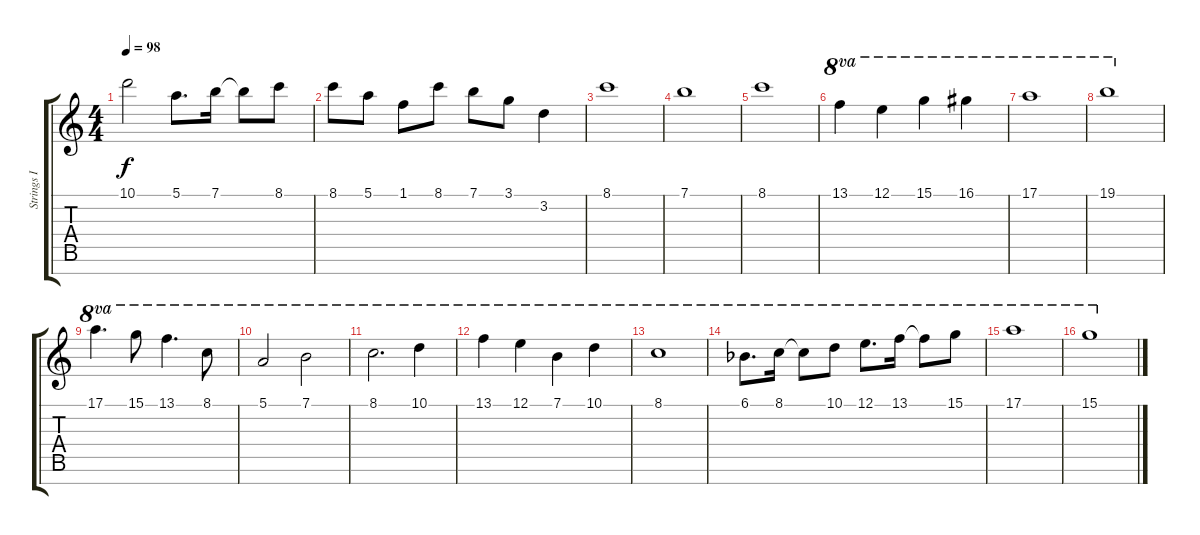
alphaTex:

\track ("Strings I" "Strings I") {instrument stringensemble1}
\staff {score tabs}
\tuning (E5 B4 G4 D4 A3 E3 B2) {hide}
\ts (4 4)
\tempo 98
\clef g2
\ks c
10.1.2{dy f} 5.1.8{d} 7.1.16 7.1{t}.8 8.1.8 |
8.1.8 5.1.8 1.1.8 8.1.8 7.1.8 3.1.8 3.2.4 |
8.1.1 |
7.1.1 |
8.1.1 |
13.1.4{ot 8va} 12.1.4{ot 8va} 15.1.4{ot 8va} 16.1.4{ot 8va} |
17.1.1{ot 8va} |
19.1.1{ot 8va} |
17.1.4{d ot 8va} 15.1.8{ot 8va} 13.1.4{d ot 8va} 8.1.8{ot 8va} |
5.1.2{ot 8va} 7.1.2{ot 8va} |
8.1.2{d ot 8va} 10.1.4{ot 8va} |
13.1.4{ot 8va} 12.1.4{ot 8va} 7.1.4{ot 8va} 10.1.4{ot 8va} |
8.1.1{ot 8va} |
6.1{acc b}.8{d ot 8va} 8.1.16{ot 8va} 8.1{t}.8{ot 8va} 10.1.8{ot 8va} 12.1.8{d ot 8va} 13.1.16{ot 8va} 13.1{t}.8{ot 8va} 15.1.8{ot 8va} |
17.1.1{ot 8va} |
15.1.1{ot 8va}
